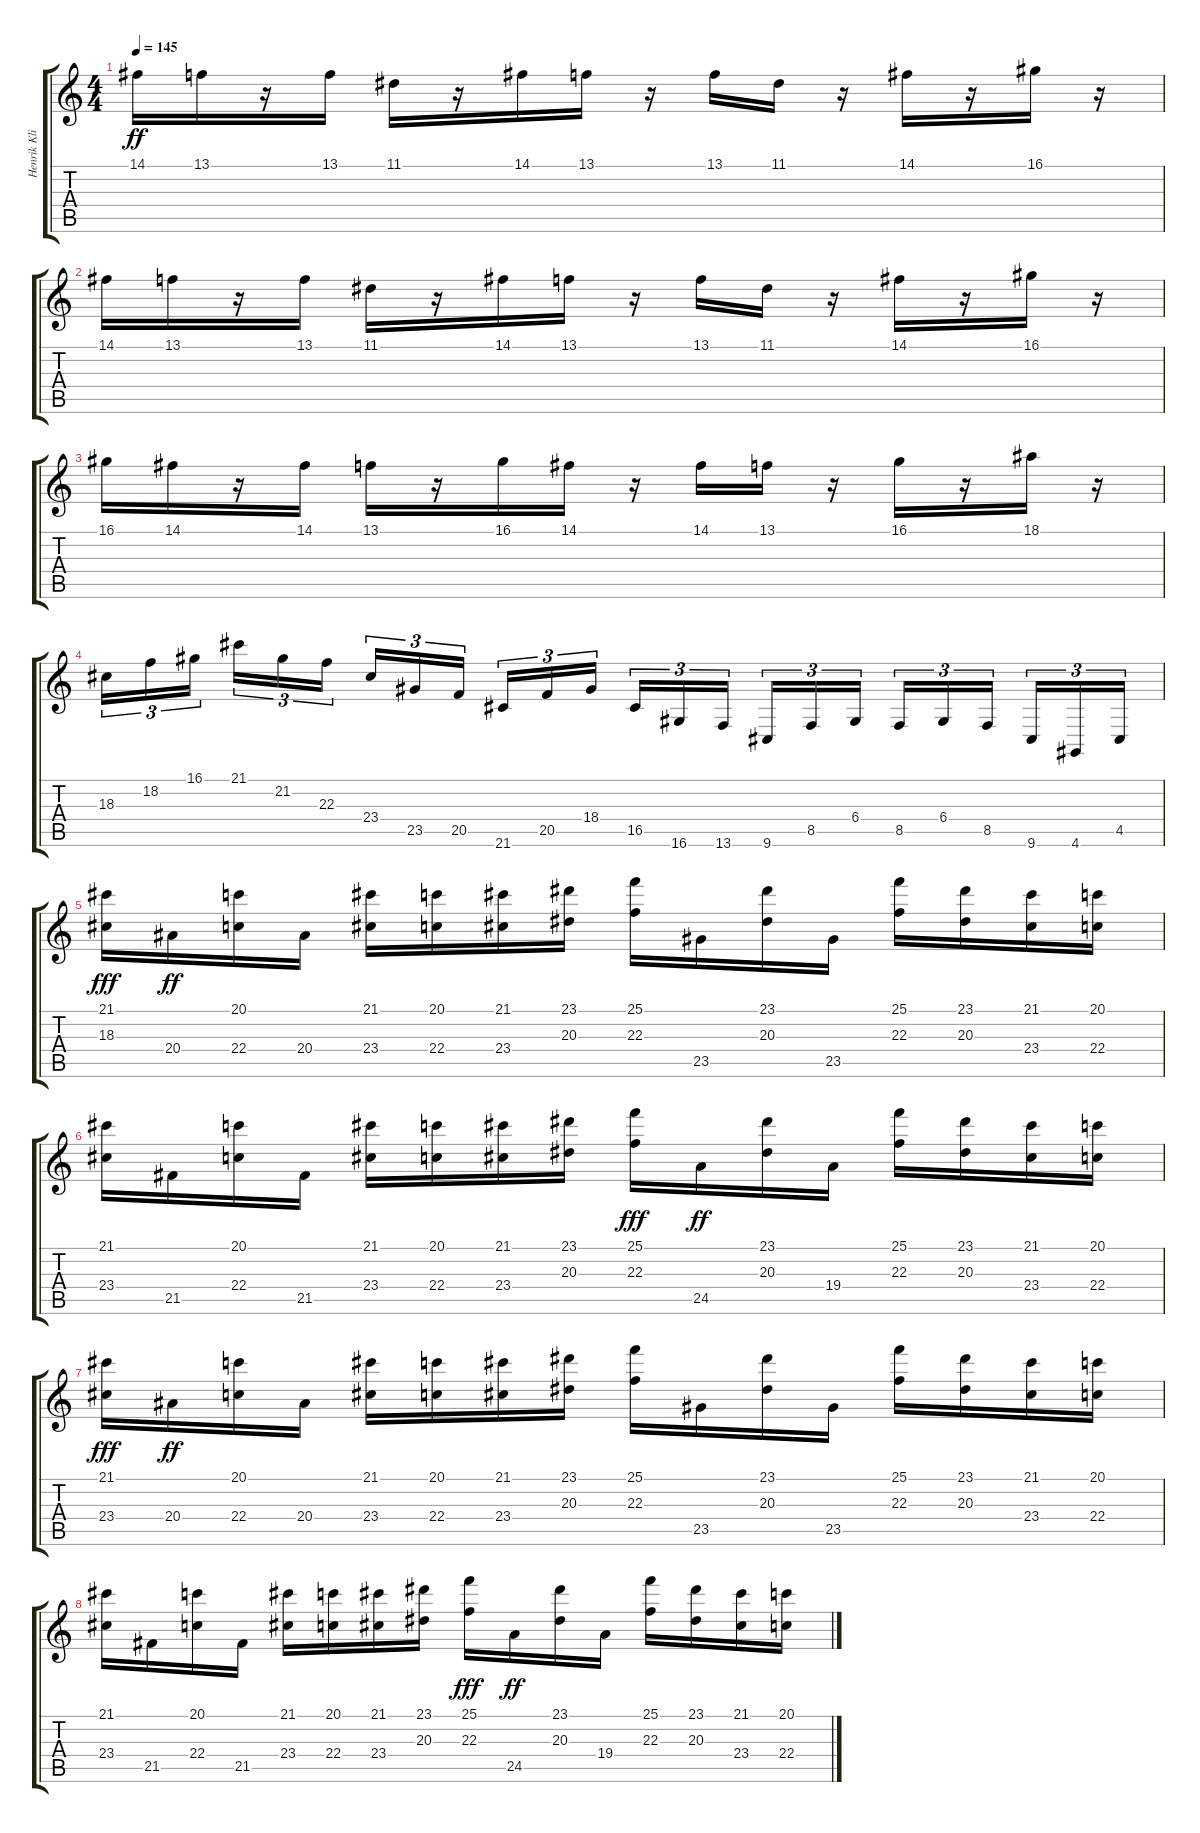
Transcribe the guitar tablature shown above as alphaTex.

\track ("Henrik Klingenberg" "Henrik Kli") {instrument harpsichord}
\staff {score tabs}
\tuning (E4 B3 G3 D3 A2 E2) {hide}
\ts (4 4)
\tempo 145
\clef g2
\ks c
14.1.16{dy ff} 13.1.16 r.16 13.1.16 11.1.16 r.16 14.1.16 13.1.16 r.16 13.1.16 11.1.16 r.16 14.1.16 r.16 16.1.16 r.16 |
14.1.16 13.1.16 r.16 13.1.16 11.1.16 r.16 14.1.16 13.1.16 r.16 13.1.16 11.1.16 r.16 14.1.16 r.16 16.1.16 r.16 |
16.1.16 14.1.16 r.16 14.1.16 13.1.16 r.16 16.1.16 14.1.16 r.16 14.1.16 13.1.16 r.16 16.1.16 r.16 18.1.16 r.16 |
18.3.16{tu (3 2)} 18.2.16{tu (3 2)} 16.1.16{tu (3 2)} 21.1.16{tu (3 2)} 21.2.16{tu (3 2)} 22.3.16{tu (3 2)} 23.4.16{tu (3 2)} 23.5.16{tu (3 2)} 20.5.16{tu (3 2)} 21.6.16{tu (3 2)} 20.5.16{tu (3 2)} 18.4.16{tu (3 2)} 16.5.16{tu (3 2)} 16.6.16{tu (3 2)} 13.6.16{tu (3 2)} 9.6.16{tu (3 2)} 8.5.16{tu (3 2)} 6.4.16{tu (3 2)} 8.5.16{tu (3 2)} 6.4.16{tu (3 2)} 8.5.16{tu (3 2)} 9.6.16{tu (3 2)} 4.6.16{tu (3 2)} 4.5.16{tu (3 2)} |
(21.1 18.3).16{dy fff} 20.4.16{dy ff} (20.1 22.4).16 20.4.16 (21.1 23.4).16 (20.1 22.4).16 (21.1 23.4).16 (23.1 20.3).16 (25.1 22.3).16 23.5.16 (23.1 20.3).16 23.5.16 (25.1 22.3).16 (23.1 20.3).16 (21.1 23.4).16 (20.1 22.4).16 |
(21.1 23.4).16 21.5.16 (20.1 22.4).16 21.5.16 (21.1 23.4).16 (20.1 22.4).16 (21.1 23.4).16 (23.1 20.3).16 (25.1 22.3).16{dy fff} 24.5.16{dy ff} (23.1 20.3).16 19.4.16 (25.1 22.3).16 (23.1 20.3).16 (21.1 23.4).16 (20.1 22.4).16 |
(21.1 23.4).16{dy fff} 20.4.16{dy ff} (20.1 22.4).16 20.4.16 (21.1 23.4).16 (20.1 22.4).16 (21.1 23.4).16 (23.1 20.3).16 (25.1 22.3).16 23.5.16 (23.1 20.3).16 23.5.16 (25.1 22.3).16 (23.1 20.3).16 (21.1 23.4).16 (20.1 22.4).16 |
(21.1 23.4).16 21.5.16 (20.1 22.4).16 21.5.16 (21.1 23.4).16 (20.1 22.4).16 (21.1 23.4).16 (23.1 20.3).16 (25.1 22.3).16{dy fff} 24.5.16{dy ff} (23.1 20.3).16 19.4.16 (25.1 22.3).16 (23.1 20.3).16 (21.1 23.4).16 (20.1 22.4).16
